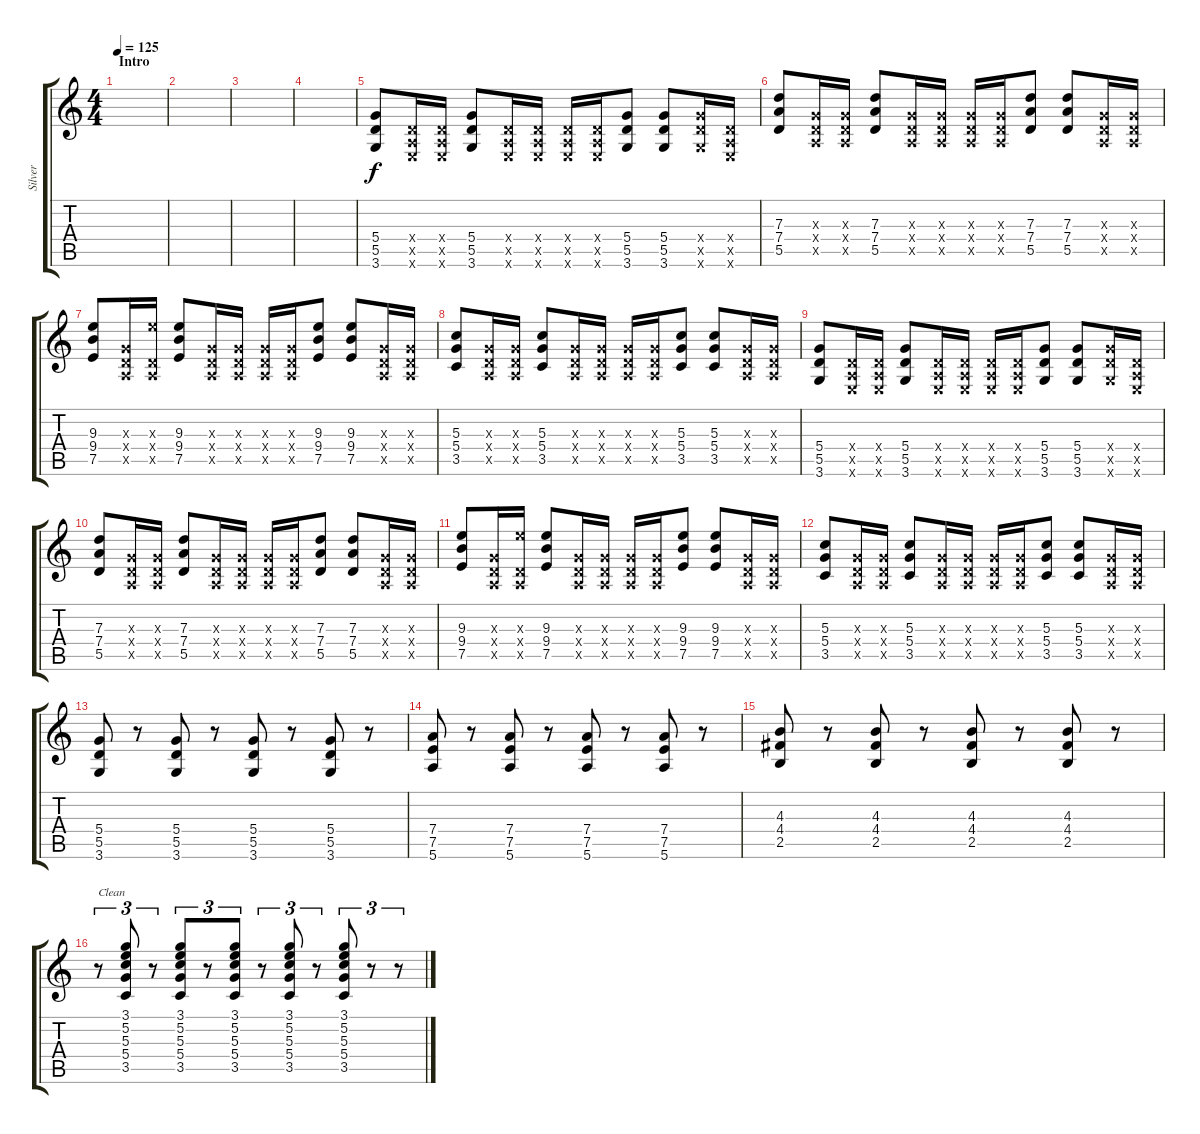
\track ("Silver" "Silver") {instrument distortionguitar}
\staff {score tabs}
\tuning (E4 B3 G3 D3 A2 E2) {hide}
\ts (4 4)
\section ("" "Intro")
\tempo 125
\clef g2
\ks c
|
|
|
|
(5.4 5.5 3.6).8 (0.4{x} 0.5{x} 0.6{x}).16 (0.4{x} 0.5{x} 0.6{x}).16 (5.4 5.5 3.6).8 (0.4{x} 0.5{x} 0.6{x}).16 (0.4{x} 0.5{x} 0.6{x}).16 (0.4{x} 0.5{x} 0.6{x}).16 (0.4{x} 0.5{x} 0.6{x}).16 (5.4 5.5 3.6).8 (5.4 5.5 3.6).8 (5.4{x} 5.5{x} 3.6{x}).16 (0.4{x} 0.5{x} 0.6{x}).16 |
(7.3 7.4 5.5).8 (0.3{x} 0.4{x} 0.5{x}).16 (0.3{x} 0.4{x} 0.5{x}).16 (7.3 7.4 5.5).8 (0.3{x} 0.4{x} 0.5{x}).16 (0.3{x} 0.4{x} 0.5{x}).16 (0.3{x} 0.4{x} 0.5{x}).16 (0.3{x} 0.4{x} 0.5{x}).16 (7.3 7.4 5.5).8 (7.3 7.4 5.5).8 (0.3{x} 0.4{x} 0.5{x}).16 (0.3{x} 0.4{x} 0.5{x}).16 |
(9.3 9.4 7.5).8 (0.3{x} 0.4{x} 0.5{x}).16 (9.3{x} 0.4{x} 0.5{x}).16 (9.3 9.4 7.5).8 (0.3{x} 0.4{x} 0.5{x}).16 (0.3{x} 0.4{x} 0.5{x}).16 (0.3{x} 0.4{x} 0.5{x}).16 (0.3{x} 0.4{x} 0.5{x}).16 (9.3 9.4 7.5).8 (9.3 9.4 7.5).8 (0.3{x} 0.4{x} 0.5{x}).16 (0.3{x} 0.4{x} 0.5{x}).16 |
(5.3 5.4 3.5).8 (0.3{x} 0.4{x} 0.5{x}).16 (0.3{x} 0.4{x} 0.5{x}).16 (5.3 5.4 3.5).8 (0.3{x} 0.4{x} 0.5{x}).16 (0.3{x} 0.4{x} 0.5{x}).16 (0.3{x} 0.4{x} 0.5{x}).16 (0.3{x} 0.4{x} 0.5{x}).16 (5.3 5.4 3.5).8 (5.3 5.4 3.5).8 (0.3{x} 0.4{x} 0.5{x}).16 (0.3{x} 0.4{x} 0.5{x}).16 |
(5.4 5.5 3.6).8 (0.4{x} 0.5{x} 0.6{x}).16 (0.4{x} 0.5{x} 0.6{x}).16 (5.4 5.5 3.6).8 (0.4{x} 0.5{x} 0.6{x}).16 (0.4{x} 0.5{x} 0.6{x}).16 (0.4{x} 0.5{x} 0.6{x}).16 (0.4{x} 0.5{x} 0.6{x}).16 (5.4 5.5 3.6).8 (5.4 5.5 3.6).8 (5.4{x} 5.5{x} 3.6{x}).16 (0.4{x} 0.5{x} 0.6{x}).16 |
(7.3 7.4 5.5).8 (0.3{x} 0.4{x} 0.5{x}).16 (0.3{x} 0.4{x} 0.5{x}).16 (7.3 7.4 5.5).8 (0.3{x} 0.4{x} 0.5{x}).16 (0.3{x} 0.4{x} 0.5{x}).16 (0.3{x} 0.4{x} 0.5{x}).16 (0.3{x} 0.4{x} 0.5{x}).16 (7.3 7.4 5.5).8 (7.3 7.4 5.5).8 (0.3{x} 0.4{x} 0.5{x}).16 (0.3{x} 0.4{x} 0.5{x}).16 |
(9.3 9.4 7.5).8 (0.3{x} 0.4{x} 0.5{x}).16 (9.3{x} 0.4{x} 0.5{x}).16 (9.3 9.4 7.5).8 (0.3{x} 0.4{x} 0.5{x}).16 (0.3{x} 0.4{x} 0.5{x}).16 (0.3{x} 0.4{x} 0.5{x}).16 (0.3{x} 0.4{x} 0.5{x}).16 (9.3 9.4 7.5).8 (9.3 9.4 7.5).8 (0.3{x} 0.4{x} 0.5{x}).16 (0.3{x} 0.4{x} 0.5{x}).16 |
(5.3 5.4 3.5).8 (0.3{x} 0.4{x} 0.5{x}).16 (0.3{x} 0.4{x} 0.5{x}).16 (5.3 5.4 3.5).8 (0.3{x} 0.4{x} 0.5{x}).16 (0.3{x} 0.4{x} 0.5{x}).16 (0.3{x} 0.4{x} 0.5{x}).16 (0.3{x} 0.4{x} 0.5{x}).16 (5.3 5.4 3.5).8 (5.3 5.4 3.5).8 (0.3{x} 0.4{x} 0.5{x}).16 (0.3{x} 0.4{x} 0.5{x}).16 |
(5.4 5.5 3.6).8 r.8 (5.4 5.5 3.6).8 r.8 (5.4 5.5 3.6).8 r.8 (5.4 5.5 3.6).8 r.8 |
(7.4 7.5 5.6).8 r.8 (7.4 7.5 5.6).8 r.8 (7.4 7.5 5.6).8 r.8 (7.4 7.5 5.6).8 r.8 |
(4.3 4.4 2.5).8 r.8 (4.3 4.4 2.5).8 r.8 (4.3 4.4 2.5).8 r.8 (4.3 4.4 2.5).8 r.8 |
r.8{tu (3 2) txt "Clean" instrument electricguitarclean} (3.1 5.2 5.3 5.4 3.5).8{tu (3 2)} r.8{tu (3 2)} (3.1 5.2 5.3 5.4 3.5).8{tu (3 2)} r.8{tu (3 2)} (3.1 5.2 5.3 5.4 3.5).8{tu (3 2)} r.8{tu (3 2)} (3.1 5.2 5.3 5.4 3.5).8{tu (3 2)} r.8{tu (3 2)} (3.1 5.2 5.3 5.4 3.5).8{tu (3 2)} r.8{tu (3 2)} r.8{tu (3 2)}
